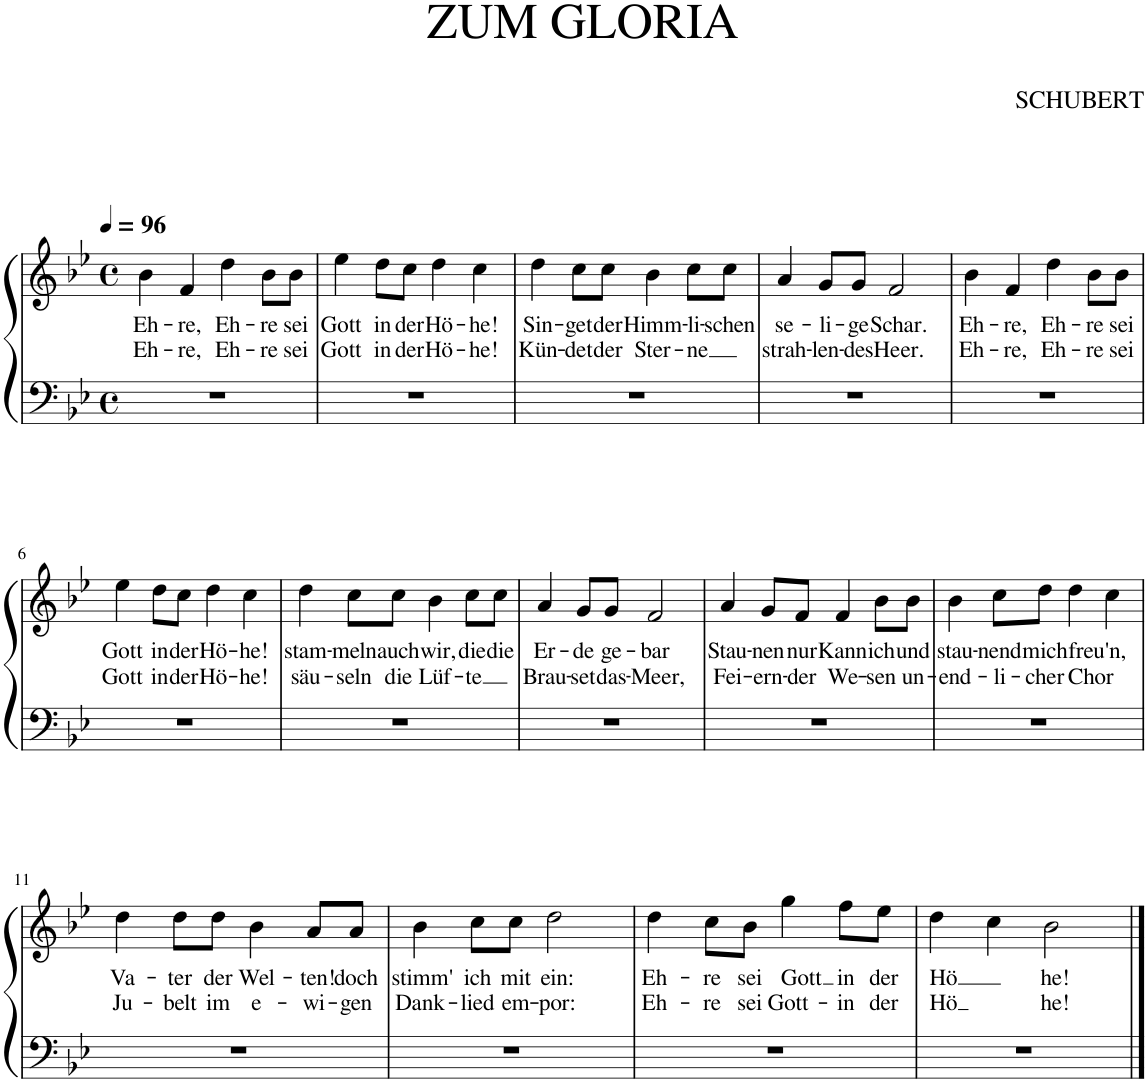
**kern	**kern	**text	**text
*part1	*part1	*part1	*part1
*staff2	*staff1	*staff1	*staff1
*I"Piano	*	*	*
*I'Pno.	*	*	*
*clefF4	*clefG2	*	*
*k[b-e-]	*k[b-e-]	*	*
*M4/4	*M4/4	*	*
*met(c)	*met(c)	*	*
*MM96	*MM96	*	*
=1	=1	=1	=1
!	!	!LO:LY:b	!LO:LY:b
1r	4b-\	Eh-	Eh-
!	!	!LO:LY:b	!LO:LY:b
.	4f/	-re,	-re,
!	!	!LO:LY:b	!LO:LY:b
.	4dd\	Eh-	Eh-
!	!	!LO:LY:b	!LO:LY:b
.	8b-\L	-re	-re
!	!	!LO:LY:b	!LO:LY:b
.	8b-\J	sei	sei
=2	=2	=2	=2
!	!	!LO:LY:b	!LO:LY:b
1r	4ee-\	Gott	Gott
!	!	!LO:LY:b	!LO:LY:b
.	8dd\L	in	in
!	!	!LO:LY:b	!LO:LY:b
.	8cc\J	der	der
!	!	!LO:LY:b	!LO:LY:b
.	4dd\	Hö-	Hö-
!	!	!LO:LY:b	!LO:LY:b
.	4cc\	-he!	-he!
=3	=3	=3	=3
!	!	!LO:LY:b	!LO:LY:b
1r	4dd\	Sin-	Kün-
!	!	!LO:LY:b	!LO:LY:b
.	8cc\L	-get	-det
!	!	!LO:LY:b	!LO:LY:b
.	8cc\J	der	der
!	!	!LO:LY:b	!LO:LY:b
.	4b-\	Himm-	Ster-
!	!	!LO:LY:b	!LO:LY:b
.	8cc\L	-li-	-ne
!	!	!LO:LY:b	!
.	8cc\J	-schen	.
=4	=4	=4	=4
!	!	!LO:LY:b	!LO:LY:b
1r	4a/	se-	strah-
!	!	!LO:LY:b	!LO:LY:b
.	8g/L	-li-	-len-
!	!	!LO:LY:b	!LO:LY:b
.	8g/J	-ge	-des
!	!	!LO:LY:b	!LO:LY:b
.	2f/	Schar.	Heer.
=5	=5	=5	=5
!	!	!LO:LY:b	!LO:LY:b
1r	4b-\	Eh-	Eh-
!	!	!LO:LY:b	!LO:LY:b
.	4f/	-re,	-re,
!	!	!LO:LY:b	!LO:LY:b
.	4dd\	Eh-	Eh-
!	!	!LO:LY:b	!LO:LY:b
.	8b-\L	-re	-re
!	!	!LO:LY:b	!LO:LY:b
.	8b-\J	sei	sei
!!LO:LB:g=z
=6	=6	=6	=6
!	!	!LO:LY:b	!LO:LY:b
1r	4ee-\	Gott	Gott
!	!	!LO:LY:b	!LO:LY:b
.	8dd\L	in	in
!	!	!LO:LY:b	!LO:LY:b
.	8cc\J	der	der
!	!	!LO:LY:b	!LO:LY:b
.	4dd\	Hö-	Hö-
!	!	!LO:LY:b	!LO:LY:b
.	4cc\	-he!	-he!
=7	=7	=7	=7
!	!	!LO:LY:b	!LO:LY:b
1r	4dd\	stam-	säu-
!	!	!LO:LY:b	!LO:LY:b
.	8cc\L	-meln	-seln
!	!	!LO:LY:b	!LO:LY:b
.	8cc\J	auch	die
!	!	!LO:LY:b	!LO:LY:b
.	4b-\	wir,	Lüf-
!	!	!LO:LY:b	!LO:LY:b
.	8cc\L	die	-te
!	!	!LO:LY:b	!
.	8cc\J	die	.
=8	=8	=8	=8
!	!	!LO:LY:b	!LO:LY:b
1r	4a/	Er-	Brau-
!	!	!LO:LY:b	!LO:LY:b
.	8g/L	-de	-set
!	!	!LO:LY:b	!LO:LY:b
.	8g/J	ge-	das-
!	!	!LO:LY:b	!LO:LY:b
.	2f/	-bar	-Meer,
=9	=9	=9	=9
!	!	!LO:LY:b	!LO:LY:b
1r	4a/	Stau-	Fei-
!	!	!LO:LY:b	!LO:LY:b
.	8g/L	-nen	-ern-
!	!	!LO:LY:b	!LO:LY:b
.	8f/J	nur	-der
!	!	!LO:LY:b	!LO:LY:b
.	4f/	Kann	We-
!	!	!LO:LY:b	!LO:LY:b
.	8b-\L	ich	-sen
!	!	!LO:LY:b	!LO:LY:b
.	8b-\J	und	un-
=10	=10	=10	=10
!	!	!LO:LY:b	!LO:LY:b
1r	4b-\	stau-	-end-
!	!	!LO:LY:b	!LO:LY:b
.	8cc\L	-nend	-li-
!	!	!LO:LY:b	!LO:LY:b
.	8dd\J	mich	-cher
!	!	!LO:LY:b	!LO:LY:b
.	4dd\	freu'n,	Chor
.	4cc\	.	.
!!LO:LB:g=z
=11	=11	=11	=11
!	!	!LO:LY:b	!LO:LY:b
1r	4dd\	Va-	Ju-
!	!	!LO:LY:b	!LO:LY:b
.	8dd\L	-ter	-belt
!	!	!LO:LY:b	!LO:LY:b
.	8dd\J	der	im
!	!	!LO:LY:b	!LO:LY:b
.	4b-\	Wel-	e-
!	!	!LO:LY:b	!LO:LY:b
.	8a/L	-ten!	-wi-
!	!	!LO:LY:b	!LO:LY:b
.	8a/J	doch	-gen
=12	=12	=12	=12
!	!	!LO:LY:b	!LO:LY:b
1r	4b-\	stimm'	Dank-
!	!	!LO:LY:b	!LO:LY:b
.	8cc\L	ich	-lied
!	!	!LO:LY:b	!LO:LY:b
.	8cc\J	mit	em-
!	!	!LO:LY:b	!LO:LY:b
.	2dd\	ein:	-por:
=13	=13	=13	=13
!	!	!LO:LY:b	!LO:LY:b
1r	4dd\	Eh-	Eh-
!	!	!LO:LY:b	!LO:LY:b
.	8cc\L	-re	-re
!	!	!LO:LY:b	!LO:LY:b
.	8b-\J	sei	sei
!	!	!LO:LY:b	!LO:LY:b
.	4gg\	Gott	Gott-
!	!	!LO:LY:b	!LO:LY:b
.	8ff\L	in	-in
!	!	!LO:LY:b	!LO:LY:b
.	8ee-\J	der	der
=14	=14	=14	=14
!	!	!LO:LY:b	!LO:LY:b
1r	4dd\	Hö	-Hö
.	4cc\	.	.
!	!	!LO:LY:b	!LO:LY:b
.	2b-\	he!	he!
==	==	==	==
*-	*-	*-	*-
